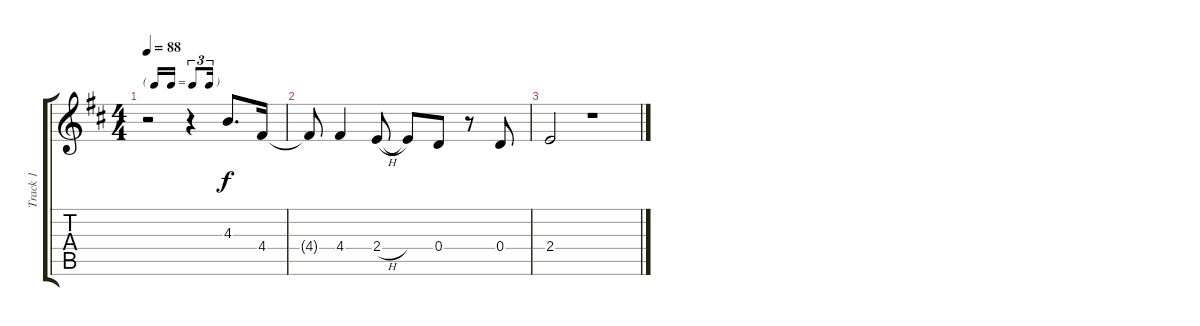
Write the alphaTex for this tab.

\track ("Track 1" "Track 1") {instrument electricguitarjazz}
\staff {score tabs}
\tuning (E4 B3 G3 D3 A2 E2) {hide}
\ts (4 4)
\tf triplet16th
\tempo 88
\clef g2
\ks d
r.2{dy f} r.4 4.3.8{d} 4.4.16 |
4.4{t}.8 4.4.4 2.4{h}.8 2.4{t}.8 0.4.8 r.8 0.4.8 |
2.4.2 r.1
